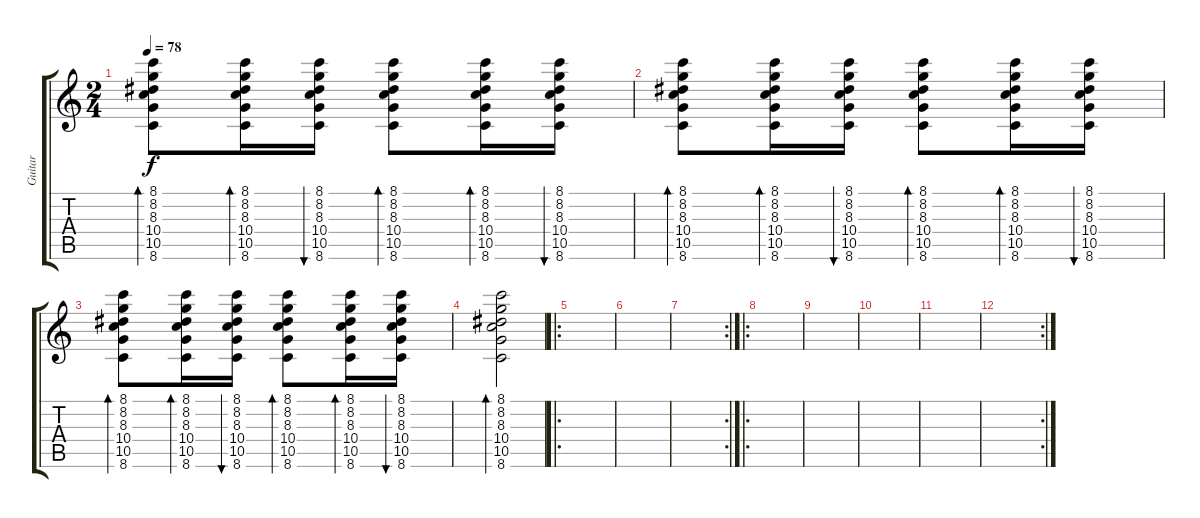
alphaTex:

\track ("Guitar" "Guitar") {instrument electricguitarjazz}
\staff {score tabs}
\tuning (E4 B3 G3 D3 A2 E2) {hide}
\ts (2 4)
\tempo 78
\clef g2
\ks c
(8.1 8.2 8.3 10.4 10.5 8.6).8{bd 30 dy f} (8.1 8.2 8.3 10.4 10.5 8.6).16{bd 30} (8.1 8.2 8.3 10.4 10.5 8.6).16{bu 30} (8.1 8.2 8.3 10.4 10.5 8.6).8{bd 30} (8.1 8.2 8.3 10.4 10.5 8.6).16{bd 30} (8.1 8.2 8.3 10.4 10.5 8.6).16{bu 30} |
(8.1 8.2 8.3 10.4 10.5 8.6).8{bd 30} (8.1 8.2 8.3 10.4 10.5 8.6).16{bd 30} (8.1 8.2 8.3 10.4 10.5 8.6).16{bu 30} (8.1 8.2 8.3 10.4 10.5 8.6).8{bd 30} (8.1 8.2 8.3 10.4 10.5 8.6).16{bd 30} (8.1 8.2 8.3 10.4 10.5 8.6).16{bu 30} |
(8.1 8.2 8.3 10.4 10.5 8.6).8{bd 30} (8.1 8.2 8.3 10.4 10.5 8.6).16{bd 30} (8.1 8.2 8.3 10.4 10.5 8.6).16{bu 30} (8.1 8.2 8.3 10.4 10.5 8.6).8{bd 30} (8.1 8.2 8.3 10.4 10.5 8.6).16{bd 30} (8.1 8.2 8.3 10.4 10.5 8.6).16{bu 30} |
(8.1 8.2 8.3 10.4 10.5 8.6).2{bd 480} |
\ro
|
|
\rc 2
|
\ro
|
|
|
|
\rc 2
